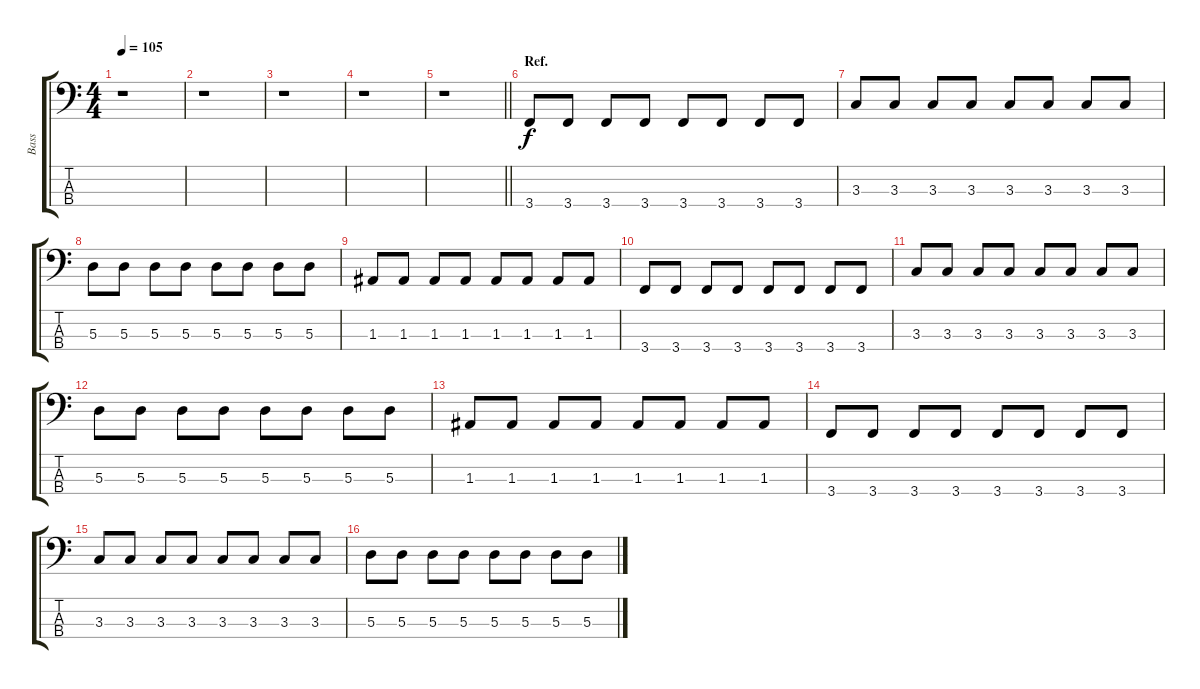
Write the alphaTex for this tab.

\track ("Bass" "Bass") {instrument electricbasspick}
\staff {score tabs}
\tuning (G2 D2 A1 D1) {hide}
\ts (4 4)
\tempo 105
\clef f4
\ks c
r.1{dy f} |
r.1 |
r.1 |
r.1 |
\barLineRight lightlight
r.1 |
\section ("" "Ref.")
3.4.8 3.4.8 3.4.8 3.4.8 3.4.8 3.4.8 3.4.8 3.4.8 |
3.3.8 3.3.8 3.3.8 3.3.8 3.3.8 3.3.8 3.3.8 3.3.8 |
5.3.8 5.3.8 5.3.8 5.3.8 5.3.8 5.3.8 5.3.8 5.3.8 |
1.3.8 1.3.8 1.3.8 1.3.8 1.3.8 1.3.8 1.3.8 1.3.8 |
3.4.8 3.4.8 3.4.8 3.4.8 3.4.8 3.4.8 3.4.8 3.4.8 |
3.3.8 3.3.8 3.3.8 3.3.8 3.3.8 3.3.8 3.3.8 3.3.8 |
5.3.8 5.3.8 5.3.8 5.3.8 5.3.8 5.3.8 5.3.8 5.3.8 |
1.3.8 1.3.8 1.3.8 1.3.8 1.3.8 1.3.8 1.3.8 1.3.8 |
3.4.8 3.4.8 3.4.8 3.4.8 3.4.8 3.4.8 3.4.8 3.4.8 |
3.3.8 3.3.8 3.3.8 3.3.8 3.3.8 3.3.8 3.3.8 3.3.8 |
5.3.8 5.3.8 5.3.8 5.3.8 5.3.8 5.3.8 5.3.8 5.3.8
